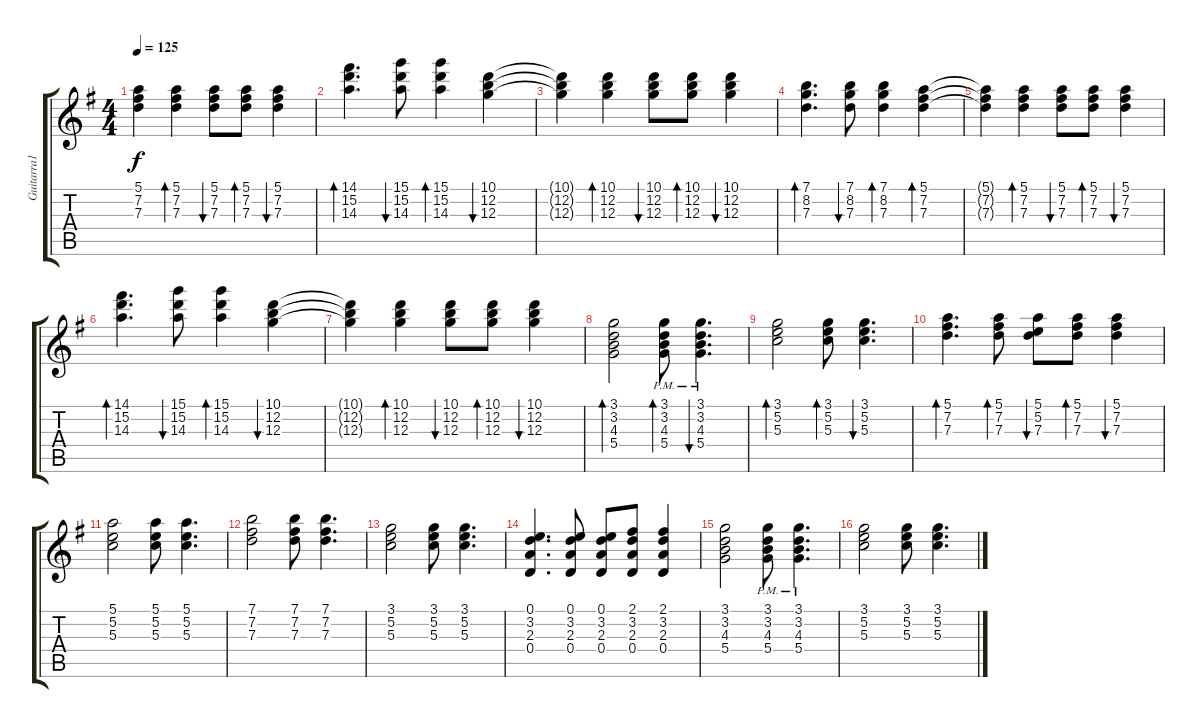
\track ("Guitarra1" "Guitarra1") {instrument acousticguitarsteel}
\staff {score tabs}
\tuning (E4 B3 G3 D3 A2 E2) {hide}
\ts (4 4)
\tempo 125
\clef g2
\ks g
(5.1{t} 7.2{t} 7.3{t}).4{dy f} (5.1 7.2 7.3).4{bd 30} (5.1 7.2 7.3).8{bu 30} (5.1 7.2 7.3).8{bd 30} (5.1 7.2 7.3).4{bu 30} |
(14.1 15.2 14.3).4{d bd 120} (15.1 15.2 14.3).8{bu 30} (15.1 15.2 14.3).4{bd 30} (10.1 12.2 12.3).4{bu 30} |
(10.1{t} 12.2{t} 12.3{t}).4 (10.1 12.2 12.3).4{bd 30} (10.1 12.2 12.3).8{bu 30} (10.1 12.2 12.3).8{bd 30} (10.1 12.2 12.3).4{bu 30} |
(7.1 8.2 7.3).4{d bd 30} (7.1 8.2 7.3).8{bu 30} (7.1 8.2 7.3).4{bd 60} (5.1 7.2 7.3).4{bd 30} |
(5.1{t} 7.2{t} 7.3{t}).4 (5.1 7.2 7.3).4{bd 30} (5.1 7.2 7.3).8{bu 30} (5.1 7.2 7.3).8{bd 30} (5.1 7.2 7.3).4{bu 30} |
(14.1 15.2 14.3).4{d bd 30} (15.1 15.2 14.3).8{bu 30} (15.1 15.2 14.3).4{bd 30} (10.1 12.2 12.3).4{bu 30} |
(10.1{t} 12.2{t} 12.3{t}).4 (10.1 12.2 12.3).4{bd 30} (10.1 12.2 12.3).8{bu 30} (10.1 12.2 12.3).8{bd 30} (10.1 12.2 12.3).4{bu 30} |
(3.1 3.2 4.3 5.4).2{bd 60} (3.1 3.2 4.3 5.4{pm}).8{bd 30} (3.1 3.2 4.3 5.4{pm}).4{d bu 60} |
(3.1 5.2 5.3).2{bd 60} (3.1 5.2 5.3).8{bd 30} (3.1 5.2 5.3).4{d bu 30} |
(5.1 7.2 7.3).4{d bd 60} (5.1 7.2 7.3).8{bd 60} (5.1 5.2 7.3).8{bu 60} (5.1 7.2 7.3).8{bd 30} (5.1 7.2 7.3).4{bu 30} |
(5.1 5.2 5.3).2 (5.1 5.2 5.3).8 (5.1 5.2 5.3).4{d} |
(7.1 7.2 7.3).2 (7.1 7.2 7.3).8 (7.1 7.2 7.3).4{d} |
(3.1 5.2 5.3).2 (3.1 5.2 5.3).8 (3.1 5.2 5.3).4{d} |
(0.1 3.2 2.3 0.4).4{d} (0.1 3.2 2.3 0.4).8 (0.1 3.2 2.3 0.4).8 (2.1 3.2 2.3 0.4).8 (2.1 3.2 2.3 0.4).4 |
(3.1 3.2 4.3 5.4).2 (3.1 3.2 4.3 5.4{pm}).8 (3.1 3.2 4.3 5.4{pm}).4{d} |
(3.1 5.2 5.3).2 (3.1 5.2 5.3).8 (3.1 5.2 5.3).4{d}
